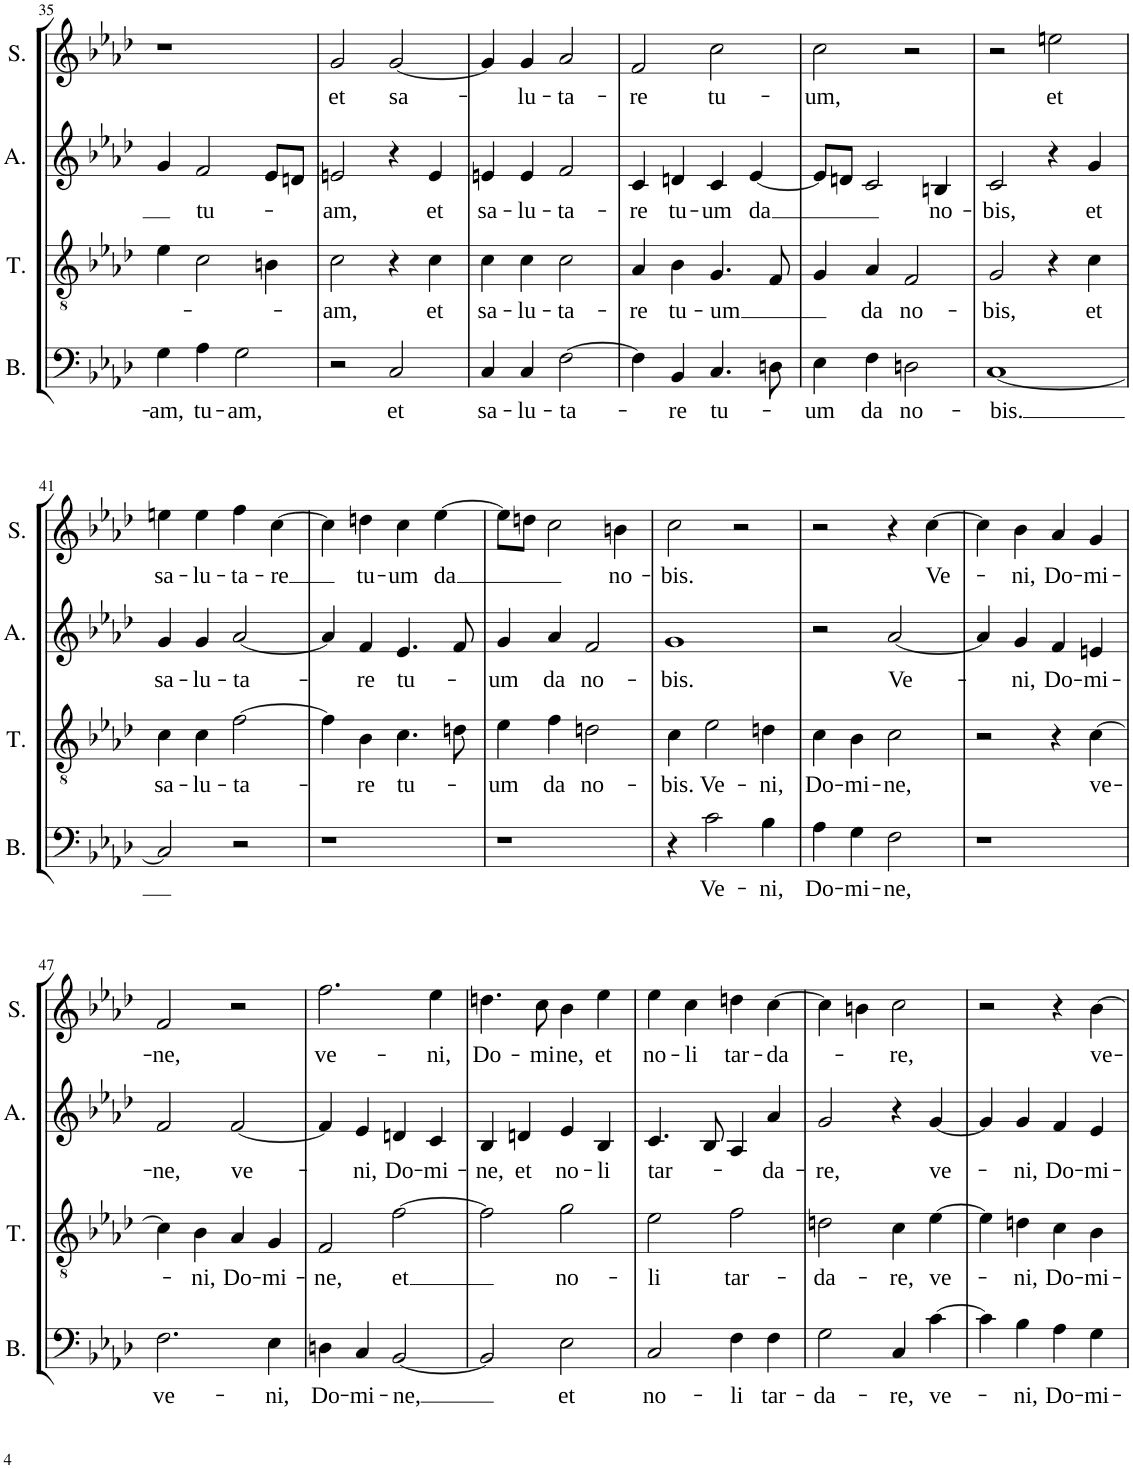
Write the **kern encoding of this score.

**kern	**text	**kern	**text	**kern	**text	**kern	**text
*part4	*part4	*part3	*part3	*part2	*part2	*part1	*part1
*staff4	*staff4	*staff3	*staff3	*staff2	*staff2	*staff1	*staff1
*I"Bass	*	*I"Tenor	*	*I"Alto	*	*I"Soprano	*
*I'B.	*	*I'T.	*	*I'A.	*	*I'S.	*
!!LO:PB:g=z
*clefF4	*	*clefGv2	*	*clefG2	*	*clefG2	*
*k[b-e-a-d-]	*	*k[b-e-a-d-]	*	*k[b-e-a-d-]	*	*k[b-e-a-d-]	*
*A-:	*	*	*	*A-:	*	*A-:	*
*M4/4	*	*M4/4	*	*M4/4	*	*M4/4	*
=35	=35	=35	=35	=35	=35	=35	=35
!	!LO:LY:b	!	!	!	!	!	!
4G\	-am,	4e-\	.	4g/	.	1r	.
!	!LO:LY:b	!	!	!	!LO:LY:b	!	!
4A-\	tu-	2c\	.	2f/	tu-	.	.
!	!LO:LY:b	!	!	!	!	!	!
2G\	-am,	.	.	.	.	.	.
.	.	4Bn\	.	8e-/L	.	.	.
.	.	.	.	8dn/J	.	.	.
=36	=36	=36	=36	=36	=36	=36	=36
!	!	!	!LO:LY:b	!	!LO:LY:b	!	!LO:LY:b
2r	.	2c\	-am,	2en/	-am,	2g/	et
!	!LO:LY:b	!	!	!	!	!	!LO:LY:b
2C/	et	4r	.	4r	.	[2g/	sa-
!	!	!	!LO:LY:b	!	!LO:LY:b	!	!
.	.	4c\	et	4e/	et	.	.
=37	=37	=37	=37	=37	=37	=37	=37
!	!LO:LY:b	!	!LO:LY:b	!	!LO:LY:b	!	!
4C/	sa-	4c\	sa-	4en/	sa-	4g/]	.
!	!LO:LY:b	!	!LO:LY:b	!	!LO:LY:b	!	!LO:LY:b
4C/	-lu-	4c\	-lu-	4e/	-lu-	4g/	-lu-
!	!LO:LY:b	!	!LO:LY:b	!	!LO:LY:b	!	!LO:LY:b
[2F\	-ta-	2c\	-ta-	2f/	-ta-	2a-/	-ta-
=38	=38	=38	=38	=38	=38	=38	=38
!	!	!	!LO:LY:b	!	!LO:LY:b	!	!LO:LY:b
4F\]	.	4A-/	-re	4c/	-re	2f/	-re
!	!LO:LY:b	!	!LO:LY:b	!	!LO:LY:b	!	!
4BB-/	-re	4B-\	tu-	4dn/	tu-	.	.
!	!LO:LY:b	!	!LO:LY:b	!	!LO:LY:b	!	!LO:LY:b
4.C/	tu-	4.G/	-um	4c/	-um	2cc\	tu-
!	!	!	!	!	!LO:LY:b	!	!
.	.	.	.	[4e-/	da	.	.
8Dn\	.	8F/	.	.	.	.	.
=39	=39	=39	=39	=39	=39	=39	=39
!	!LO:LY:b	!	!	!	!	!	!LO:LY:b
4E-\	-um	4G/	.	8e-/L]	.	2cc\	-um,
.	.	.	.	8dn/J	.	.	.
!	!LO:LY:b	!	!LO:LY:b	!	!	!	!
4F\	da	4A-/	da	2c/	.	.	.
!	!LO:LY:b	!	!LO:LY:b	!	!	!	!
2Dn\	no-	2F/	no-	.	.	2r	.
!	!	!	!	!	!LO:LY:b	!	!
.	.	.	.	4Bn/	no-	.	.
=40	=40	=40	=40	=40	=40	=40	=40
!	!LO:LY:b	!	!LO:LY:b	!	!LO:LY:b	!	!
[1C	-bis.	2G/	-bis,	2c/	-bis,	2r	.
!	!	!	!	!	!	!	!LO:LY:b
.	.	4r	.	4r	.	2een\	et
!	!	!	!LO:LY:b	!	!LO:LY:b	!	!
.	.	4c\	et	4g/	et	.	.
!!LO:LB:g=z
=41	=41	=41	=41	=41	=41	=41	=41
!	!	!	!LO:LY:b	!	!LO:LY:b	!	!LO:LY:b
2C/]	.	4c\	sa-	4g/	sa-	4een\	sa-
!	!	!	!LO:LY:b	!	!LO:LY:b	!	!LO:LY:b
.	.	4c\	-lu-	4g/	-lu-	4ee\	-lu-
!	!	!	!LO:LY:b	!	!LO:LY:b	!	!LO:LY:b
2r	.	[2f\	-ta-	[2a-/	-ta-	4ff\	-ta-
!	!	!	!	!	!	!	!LO:LY:b
.	.	.	.	.	.	[4cc\	-re
=42	=42	=42	=42	=42	=42	=42	=42
1r	.	4f\]	.	4a-/]	.	4cc\]	.
!	!	!	!LO:LY:b	!	!LO:LY:b	!	!LO:LY:b
.	.	4B-\	-re	4f/	-re	4ddn\	tu-
!	!	!	!LO:LY:b	!	!LO:LY:b	!	!LO:LY:b
.	.	4.c\	tu-	4.e-/	tu-	4cc\	-um
!	!	!	!	!	!	!	!LO:LY:b
.	.	.	.	.	.	[4ee-\	da
.	.	8dn\	.	8f/	.	.	.
=43	=43	=43	=43	=43	=43	=43	=43
!	!	!	!LO:LY:b	!	!LO:LY:b	!	!
1r	.	4e-\	-um	4g/	-um	8ee-\L]	.
.	.	.	.	.	.	8ddn\J	.
!	!	!	!LO:LY:b	!	!LO:LY:b	!	!
.	.	4f\	da	4a-/	da	2cc\	.
!	!	!	!LO:LY:b	!	!LO:LY:b	!	!
.	.	2dn\	no-	2f/	no-	.	.
!	!	!	!	!	!	!	!LO:LY:b
.	.	.	.	.	.	4bn\	no-
=44	=44	=44	=44	=44	=44	=44	=44
!	!	!	!LO:LY:b	!	!LO:LY:b	!	!LO:LY:b
4r	.	4c\	-bis.	1g	-bis.	2cc\	-bis.
!	!LO:LY:b	!	!LO:LY:b	!	!	!	!
2c\	Ve-	2e-\	Ve-	.	.	.	.
.	.	.	.	.	.	2r	.
!	!LO:LY:b	!	!LO:LY:b	!	!	!	!
4B-\	-ni,	4dn\	-ni,	.	.	.	.
=45	=45	=45	=45	=45	=45	=45	=45
!	!LO:LY:b	!	!LO:LY:b	!	!	!	!
4A-\	Do-	4c\	Do-	2r	.	2r	.
!	!LO:LY:b	!	!LO:LY:b	!	!	!	!
4G\	-mi-	4B-\	-mi-	.	.	.	.
!	!LO:LY:b	!	!LO:LY:b	!	!LO:LY:b	!	!
2F\	-ne,	2c\	-ne,	[2a-/	Ve-	4r	.
!	!	!	!	!	!	!	!LO:LY:b
.	.	.	.	.	.	[4cc\	Ve-
=46	=46	=46	=46	=46	=46	=46	=46
1r	.	2r	.	4a-/]	.	4cc\]	.
!	!	!	!	!	!LO:LY:b	!	!LO:LY:b
.	.	.	.	4g/	-ni,	4b-\	-ni,
!	!	!	!	!	!LO:LY:b	!	!LO:LY:b
.	.	4r	.	4f/	Do-	4a-/	Do-
!	!	!	!LO:LY:b	!	!LO:LY:b	!	!LO:LY:b
.	.	[4c\	ve-	4en/	-mi-	4g/	-mi-
!!LO:LB:g=z
=47	=47	=47	=47	=47	=47	=47	=47
!	!LO:LY:b	!	!	!	!LO:LY:b	!	!LO:LY:b
2.F\	ve-	4c\]	.	2f/	-ne,	2f/	-ne,
!	!	!	!LO:LY:b	!	!	!	!
.	.	4B-\	-ni,	.	.	.	.
!	!	!	!LO:LY:b	!	!LO:LY:b	!	!
.	.	4A-/	Do-	[2f/	ve-	2r	.
!	!LO:LY:b	!	!LO:LY:b	!	!	!	!
4E-\	-ni,	4G/	-mi-	.	.	.	.
=48	=48	=48	=48	=48	=48	=48	=48
!	!LO:LY:b	!	!LO:LY:b	!	!	!	!LO:LY:b
4Dn\	Do-	2F/	-ne,	4f/]	.	2.ff\	ve-
!	!LO:LY:b	!	!	!	!LO:LY:b	!	!
4C/	-mi-	.	.	4e-/	-ni,	.	.
!	!LO:LY:b	!	!LO:LY:b	!	!LO:LY:b	!	!
[2BB-/	-ne,	[2f\	et	4dn/	Do-	.	.
!	!	!	!	!	!LO:LY:b	!	!LO:LY:b
.	.	.	.	4c/	-mi-	4ee-\	-ni,
=49	=49	=49	=49	=49	=49	=49	=49
!	!	!	!	!	!LO:LY:b	!	!LO:LY:b
2BB-/]	.	2f\]	.	4B-/	-ne,	4.ddn\	Do-
!	!	!	!	!	!LO:LY:b	!	!
.	.	.	.	4dn/	et	.	.
!	!	!	!	!	!	!	!LO:LY:b
.	.	.	.	.	.	8cc\	-mi-
!	!LO:LY:b	!	!LO:LY:b	!	!LO:LY:b	!	!LO:LY:b
2E-\	et	2g\	no-	4e-/	no-	4b-\	-ne,
!	!	!	!	!	!LO:LY:b	!	!LO:LY:b
.	.	.	.	4B-/	-li	4ee-\	et
=50	=50	=50	=50	=50	=50	=50	=50
!	!LO:LY:b	!	!LO:LY:b	!	!LO:LY:b	!	!LO:LY:b
2C/	no-	2e-\	-li	4.c/	tar-	4ee-\	no-
!	!	!	!	!	!	!	!LO:LY:b
.	.	.	.	.	.	4cc\	-li
.	.	.	.	8B-/	.	.	.
!	!LO:LY:b	!	!LO:LY:b	!	!	!	!LO:LY:b
4F\	-li	2f\	tar-	4A-/	.	4ddn\	tar-
!	!LO:LY:b	!	!	!	!LO:LY:b	!	!LO:LY:b
4F\	tar-	.	.	4a-/	-da-	[4cc\	-da-
=51	=51	=51	=51	=51	=51	=51	=51
!	!LO:LY:b	!	!LO:LY:b	!	!LO:LY:b	!	!
2G\	-da-	2dn\	-da-	2g/	-re,	4cc\]	.
.	.	.	.	.	.	4bn\	.
!	!LO:LY:b	!	!LO:LY:b	!	!	!	!LO:LY:b
4C/	-re,	4c\	-re,	4r	.	2cc\	-re,
!	!LO:LY:b	!	!LO:LY:b	!	!LO:LY:b	!	!
[4c\	ve-	[4e-\	ve-	[4g/	ve-	.	.
=52	=52	=52	=52	=52	=52	=52	=52
4c\]	.	4e-\]	.	4g/]	.	2r	.
!	!LO:LY:b	!	!LO:LY:b	!	!LO:LY:b	!	!
4B-\	-ni,	4dn\	-ni,	4g/	-ni,	.	.
!	!LO:LY:b	!	!LO:LY:b	!	!LO:LY:b	!	!
4A-\	Do-	4c\	Do-	4f/	Do-	4r	.
!	!LO:LY:b	!	!LO:LY:b	!	!LO:LY:b	!	!LO:LY:b
4G\	-mi-	4B-\	-mi-	4e-/	-mi-	[4b-\	ve-
=	=	=	=	=	=	=	=
*-	*-	*-	*-	*-	*-	*-	*-
